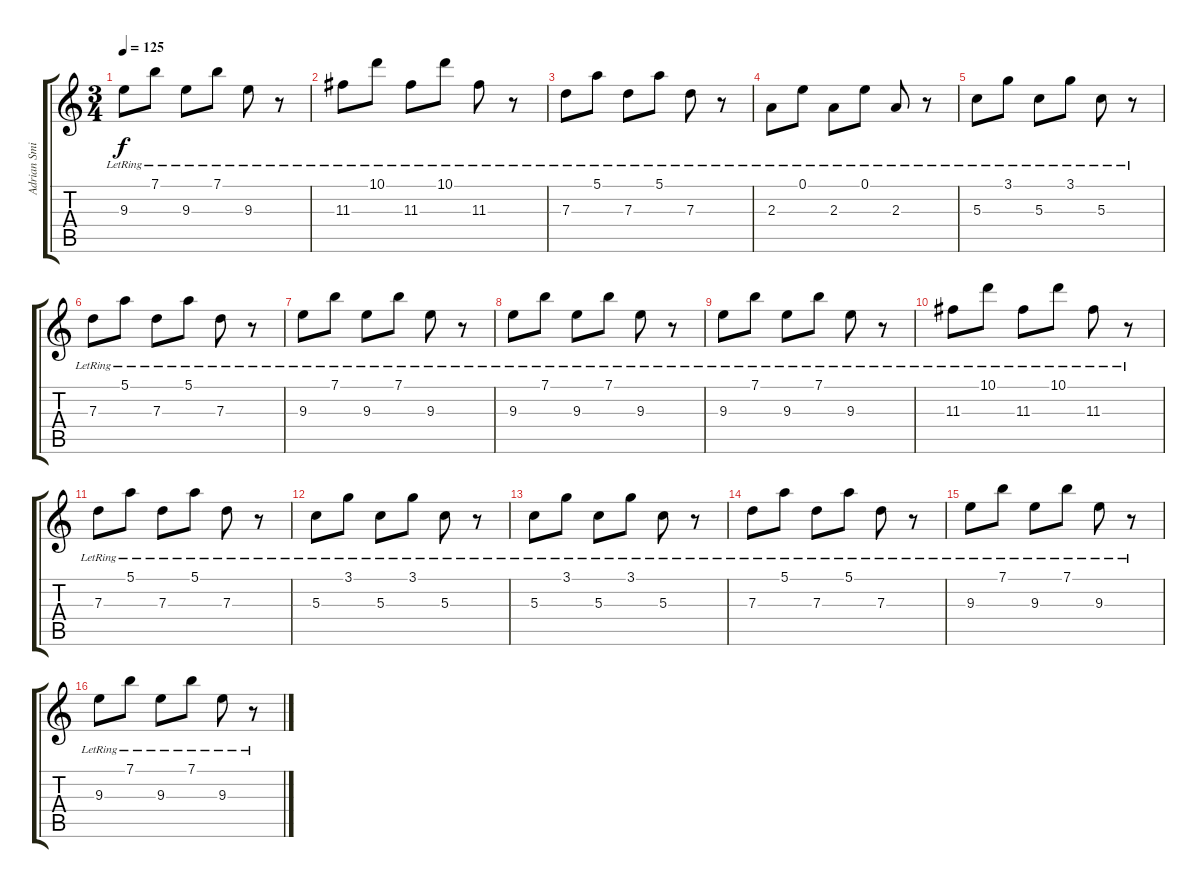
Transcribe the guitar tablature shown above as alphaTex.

\track ("Adrian Smith" "Adrian Smi") {instrument overdrivenguitar}
\staff {score tabs}
\tuning (E4 B3 G3 D3 A2 E2) {hide}
\ts (3 4)
\tempo 125
\clef g2
\ks c
9.3{lr}.8{dy f} 7.1{lr}.8 9.3{lr}.8 7.1{lr}.8 9.3{lr}.8 r.8 |
11.3{lr}.8 10.1{lr}.8 11.3{lr}.8 10.1{lr}.8 11.3{lr}.8 r.8 |
7.3{lr}.8 5.1{lr}.8 7.3{lr}.8 5.1{lr}.8 7.3{lr}.8 r.8 |
2.3{lr}.8 0.1{lr}.8 2.3{lr}.8 0.1{lr}.8 2.3{lr}.8 r.8 |
5.3{lr}.8 3.1{lr}.8 5.3{lr}.8 3.1{lr}.8 5.3{lr}.8 r.8 |
7.3{lr}.8 5.1{lr}.8 7.3{lr}.8 5.1{lr}.8 7.3{lr}.8 r.8 |
9.3{lr}.8 7.1{lr}.8 9.3{lr}.8 7.1{lr}.8 9.3{lr}.8 r.8 |
9.3{lr}.8 7.1{lr}.8 9.3{lr}.8 7.1{lr}.8 9.3{lr}.8 r.8 |
9.3{lr}.8 7.1{lr}.8 9.3{lr}.8 7.1{lr}.8 9.3{lr}.8 r.8 |
11.3{lr}.8 10.1{lr}.8 11.3{lr}.8 10.1{lr}.8 11.3{lr}.8 r.8 |
7.3{lr}.8 5.1{lr}.8 7.3{lr}.8 5.1{lr}.8 7.3{lr}.8 r.8 |
5.3{lr}.8 3.1{lr}.8 5.3{lr}.8 3.1{lr}.8 5.3{lr}.8 r.8 |
5.3{lr}.8 3.1{lr}.8 5.3{lr}.8 3.1{lr}.8 5.3{lr}.8 r.8 |
7.3{lr}.8 5.1{lr}.8 7.3{lr}.8 5.1{lr}.8 7.3{lr}.8 r.8 |
9.3{lr}.8 7.1{lr}.8 9.3{lr}.8 7.1{lr}.8 9.3{lr}.8 r.8 |
9.3{lr}.8 7.1{lr}.8 9.3{lr}.8 7.1{lr}.8 9.3{lr}.8 r.8
